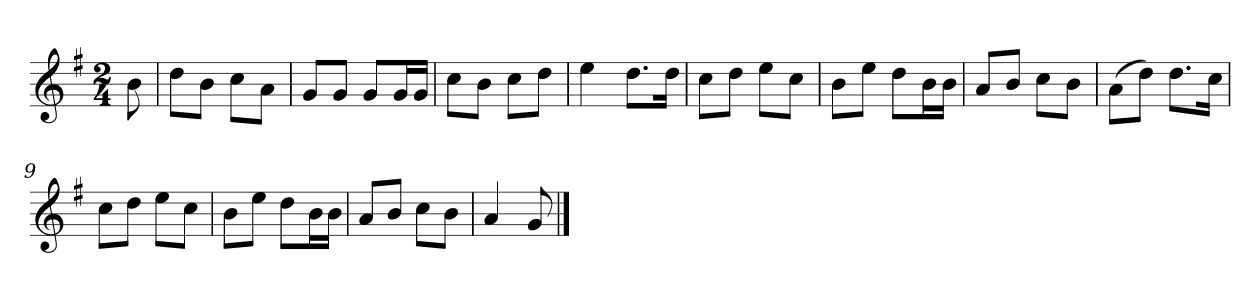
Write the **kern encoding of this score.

**kern
*part1
*staff1
*k[f#]
*M2/4
*MM120
=
8b
=1
8ddL
8bJ
8ccL
8aJ
=2
8gL
8gJ
8gL
16gL
16gJJ
=3
8ccL
8bJ
8ccL
8ddJ
=4
4ee
8.ddL
16ddJk
=5
8ccL
8ddJ
8eeL
8ccJ
=6
8bL
8eeJ
8ddL
16bL
16bJJ
=7
8aL
8bJ
8ccL
8bJ
=8
(8aL
8ddJ)
8.ddL
16ccJk
=9
8ccL
8ddJ
8eeL
8ccJ
=10
8bL
8eeJ
8ddL
16bL
16bJJ
=11
8aL
8bJ
8ccL
8bJ
=12
4a
8g
==
*-
